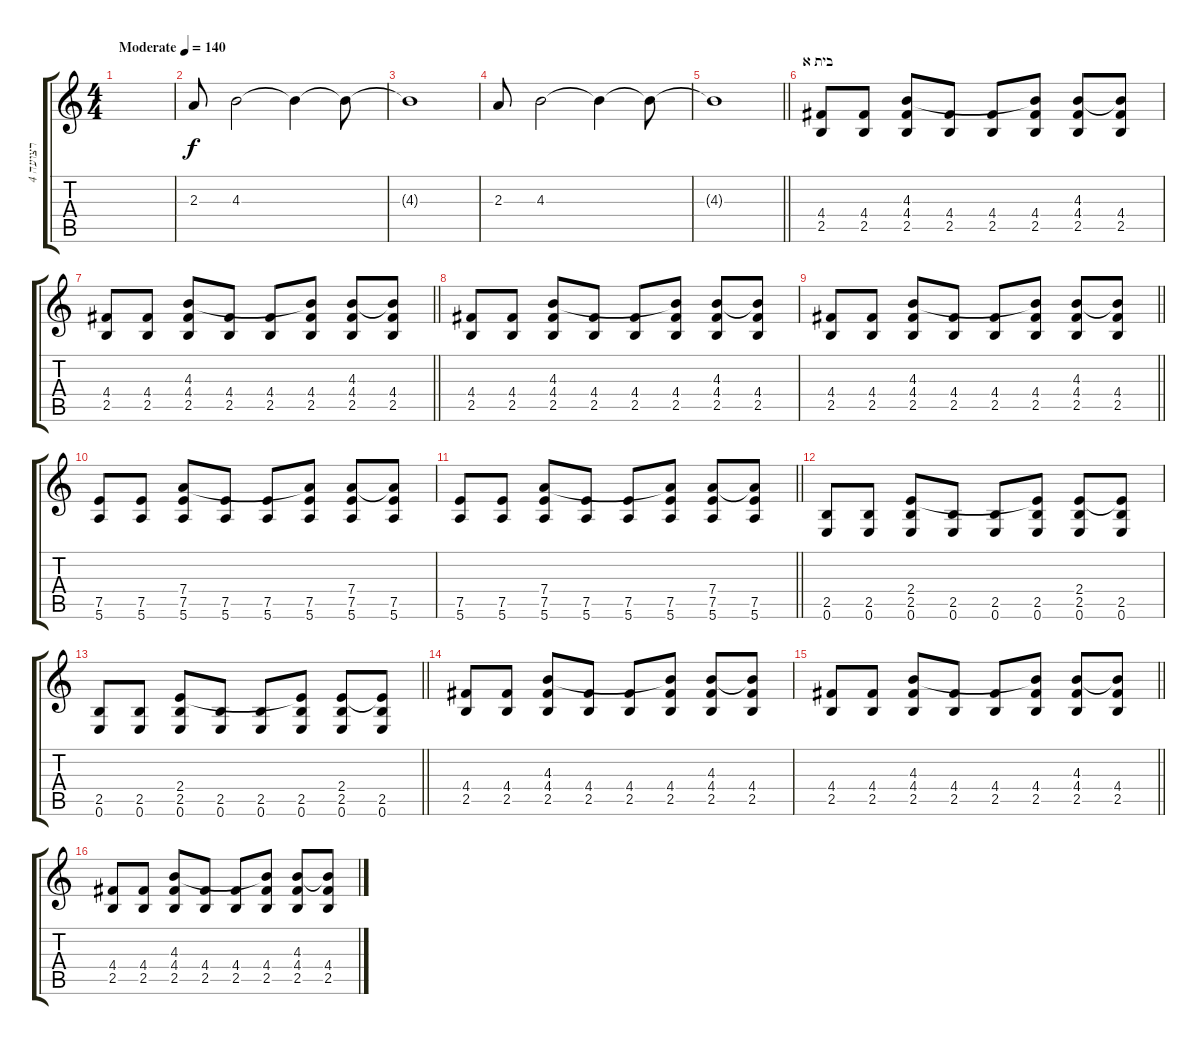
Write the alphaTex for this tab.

\track ("רצועה 4" "רצועה 4") {instrument distortionguitar}
\staff {score tabs}
\tuning (E4 B3 G3 D3 A2 E2) {hide}
\ts (4 4)
\tempo (140 "Moderate")
\clef g2
\ks c
|
2.3.8{volume 13 instrument distortionguitar} 4.3.2 4.3{t}.4 4.3{t}.8 |
4.3{t}.1 |
2.3.8 4.3.2 4.3{t}.4 4.3{t}.8 |
\barLineRight lightlight
4.3{t}.1 |
\section ("" "בית א")
(4.4 2.5).8 (4.4 2.5).8 (4.3 4.4 2.5).8 (4.4 2.5).8 (4.4 2.5).8 (4.3{t} 4.4 2.5).8 (4.3 4.4 2.5).8 (4.3{t} 4.4 2.5).8 |
\barLineRight lightlight
(4.4 2.5).8 (4.4 2.5).8 (4.3 4.4 2.5).8 (4.4 2.5).8 (4.4 2.5).8 (4.3{t} 4.4 2.5).8 (4.3 4.4 2.5).8 (4.3{t} 4.4 2.5).8 |
(4.4 2.5).8 (4.4 2.5).8 (4.3 4.4 2.5).8 (4.4 2.5).8 (4.4 2.5).8 (4.3{t} 4.4 2.5).8 (4.3 4.4 2.5).8 (4.3{t} 4.4 2.5).8 |
\barLineRight lightlight
(4.4 2.5).8 (4.4 2.5).8 (4.3 4.4 2.5).8 (4.4 2.5).8 (4.4 2.5).8 (4.3{t} 4.4 2.5).8 (4.3 4.4 2.5).8 (4.3{t} 4.4 2.5).8 |
(7.5 5.6).8 (7.5 5.6).8 (7.4 7.5 5.6).8 (7.5 5.6).8 (7.5 5.6).8 (7.4{t} 7.5 5.6).8 (7.4 7.5 5.6).8 (7.4{t} 7.5 5.6).8 |
\barLineRight lightlight
(7.5 5.6).8 (7.5 5.6).8 (7.4 7.5 5.6).8 (7.5 5.6).8 (7.5 5.6).8 (7.4{t} 7.5 5.6).8 (7.4 7.5 5.6).8 (7.4{t} 7.5 5.6).8 |
(2.5 0.6).8 (2.5 0.6).8 (2.4 2.5 0.6).8 (2.5 0.6).8 (2.5 0.6).8 (2.4{t} 2.5 0.6).8 (2.4 2.5 0.6).8 (2.4{t} 2.5 0.6).8 |
\barLineRight lightlight
(2.5 0.6).8 (2.5 0.6).8 (2.4 2.5 0.6).8 (2.5 0.6).8 (2.5 0.6).8 (2.4{t} 2.5 0.6).8 (2.4 2.5 0.6).8 (2.4{t} 2.5 0.6).8 |
(4.4 2.5).8 (4.4 2.5).8 (4.3 4.4 2.5).8 (4.4 2.5).8 (4.4 2.5).8 (4.3{t} 4.4 2.5).8 (4.3 4.4 2.5).8 (4.3{t} 4.4 2.5).8 |
\barLineRight lightlight
(4.4 2.5).8 (4.4 2.5).8 (4.3 4.4 2.5).8 (4.4 2.5).8 (4.4 2.5).8 (4.3{t} 4.4 2.5).8 (4.3 4.4 2.5).8 (4.3{t} 4.4 2.5).8 |
(4.4 2.5).8 (4.4 2.5).8 (4.3 4.4 2.5).8 (4.4 2.5).8 (4.4 2.5).8 (4.3{t} 4.4 2.5).8 (4.3 4.4 2.5).8 (4.3{t} 4.4 2.5).8
